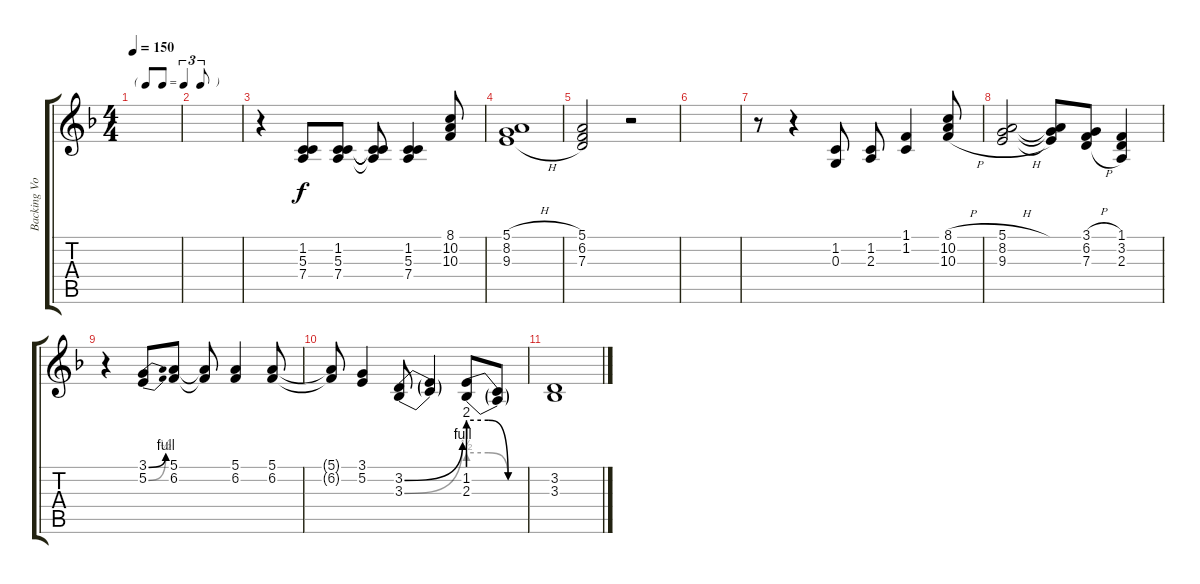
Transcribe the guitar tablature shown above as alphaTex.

\track ("Backing Vocals" "Backing Vo") {instrument choiraahs}
\staff {score tabs}
\tuning (E4 B3 G3 D3 A2 E2) {hide}
\ts (4 4)
\tf triplet8th
\tempo 150
\clef g2
\ks f
|
|
r.4 (1.2 5.3 7.4).8{volume 13} (1.2 5.3 7.4).8 (1.2{t} 5.3{t} 7.4{t}).8 (1.2 5.3 7.4).4 (8.1 10.2 10.3).8 |
(5.1{h} 8.2{h} 9.3{h}).1 |
(5.1 6.2 7.3).2 r.2 |
|
r.8 r.4 (1.2 0.3).8 (1.2 2.3).8 (1.1 1.2).4 (8.1{h} 10.2{h} 10.3{h}).8 |
(5.1{h} 8.2{h} 9.3{h}).2 (5.1{t} 8.2{t} 9.3{t}).8 (3.1{h} 6.2{h} 7.3{h}).8 (1.1 3.2 2.3).4 |
r.4 (3.1{be (bend 0 0 60 4)} 5.2{be (bend 0 0 60 2)}).8 (5.1 6.2).8 (5.1{t} 6.2{t}).8 (5.1 6.2).4 (5.1 6.2).8 |
(5.1{t} 6.2{t}).8 (3.1 5.2).4 (3.2{be (bend 0 0 60 4)} 3.3{be (bend 0 0 60 4)}).8 (3.2{t} 3.3{t}).4 (1.2{be (custom 0 8 20 8 40 0 60 0)} 2.3{be (custom 0 2 20 2 40 0 60 0)}).8 (1.2{t} 2.3{t}).8 |
(3.2 3.3).1
